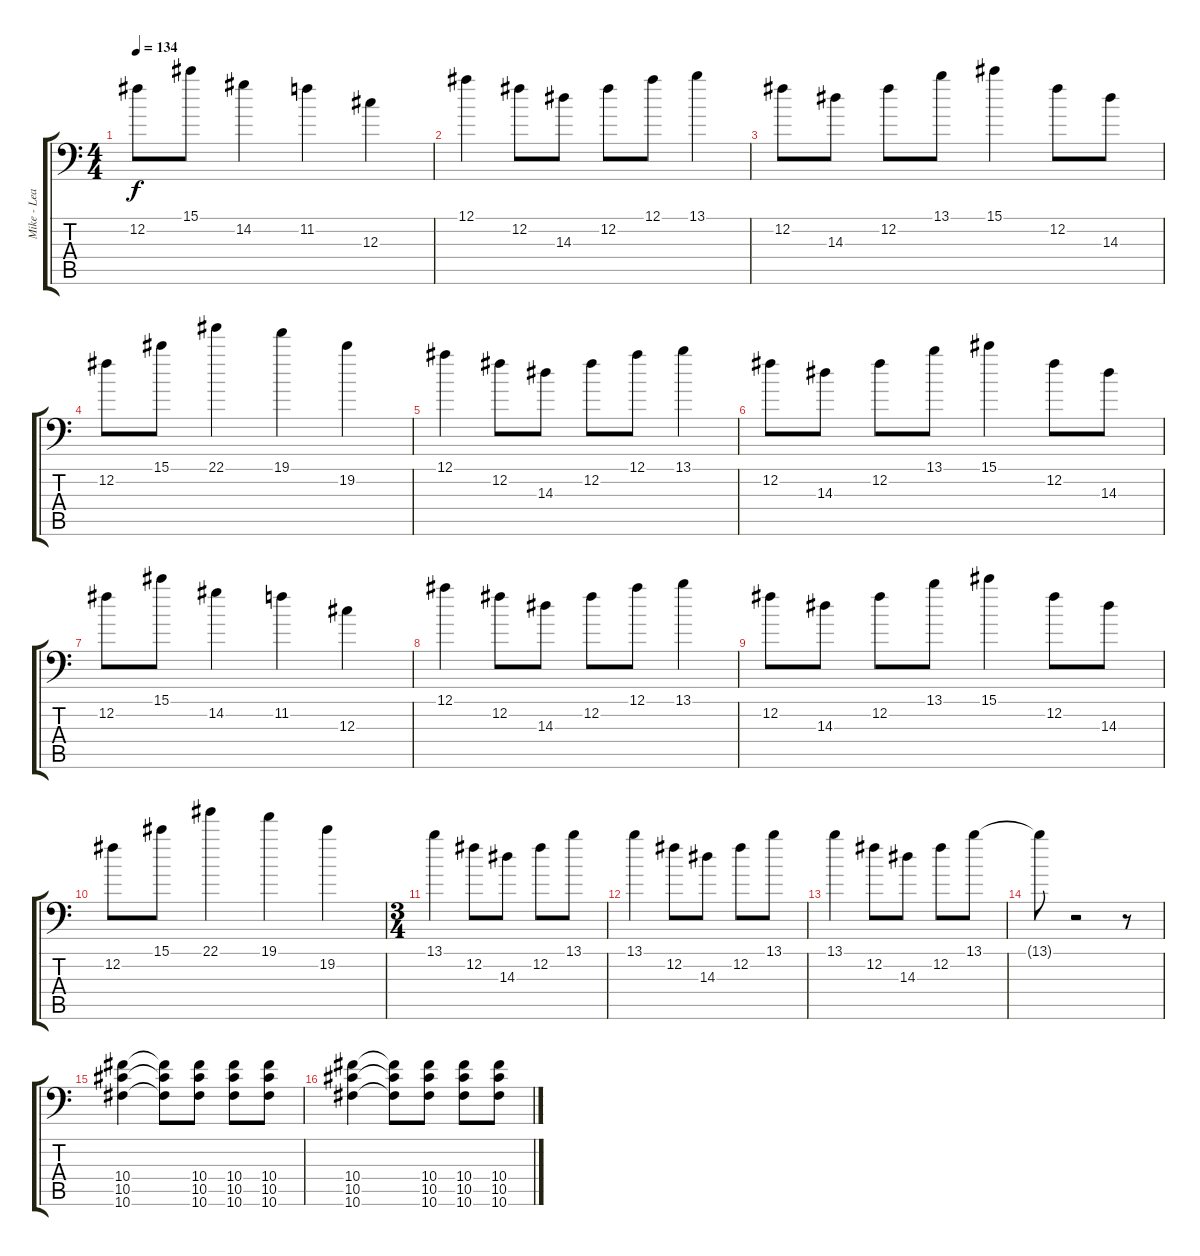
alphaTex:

\track ("Mike - Lead" "Mike - Lea") {instrument distortionguitar}
\staff {score tabs}
\tuning (Bb3 Gb3 Db3 Ab2 Eb2 Ab1) {hide}
\ts (4 4)
\tempo 134
\clef f4
\ks c
12.2.8{dy f} 15.1.8 14.2.4 11.2.4 12.3.4 |
12.1.4 12.2.8 14.3.8 12.2.8 12.1.8 13.1.4 |
12.2.8 14.3.8 12.2.8 13.1.8 15.1.4 12.2.8 14.3.8 |
12.2.8 15.1.8 22.1.4 19.1.4 19.2.4 |
12.1.4 12.2.8 14.3.8 12.2.8 12.1.8 13.1.4 |
12.2.8 14.3.8 12.2.8 13.1.8 15.1.4 12.2.8 14.3.8 |
12.2.8 15.1.8 14.2.4 11.2.4 12.3.4 |
12.1.4 12.2.8 14.3.8 12.2.8 12.1.8 13.1.4 |
12.2.8 14.3.8 12.2.8 13.1.8 15.1.4 12.2.8 14.3.8 |
12.2.8 15.1.8 22.1.4 19.1.4 19.2.4 |
\ts (3 4)
13.1.4 12.2.8 14.3.8 12.2.8 13.1.8 |
13.1.4 12.2.8 14.3.8 12.2.8 13.1.8 |
13.1.4 12.2.8 14.3.8 12.2.8 13.1.8 |
13.1{t}.8 r.2 r.8 |
(10.4 10.5 10.6).4 (10.4{t} 10.5{t} 10.6{t}).8 (10.4 10.5 10.6).8 (10.4 10.5 10.6).8 (10.4 10.5 10.6).8 |
(10.4 10.5 10.6).4 (10.4{t} 10.5{t} 10.6{t}).8 (10.4 10.5 10.6).8 (10.4 10.5 10.6).8 (10.4 10.5 10.6).8
